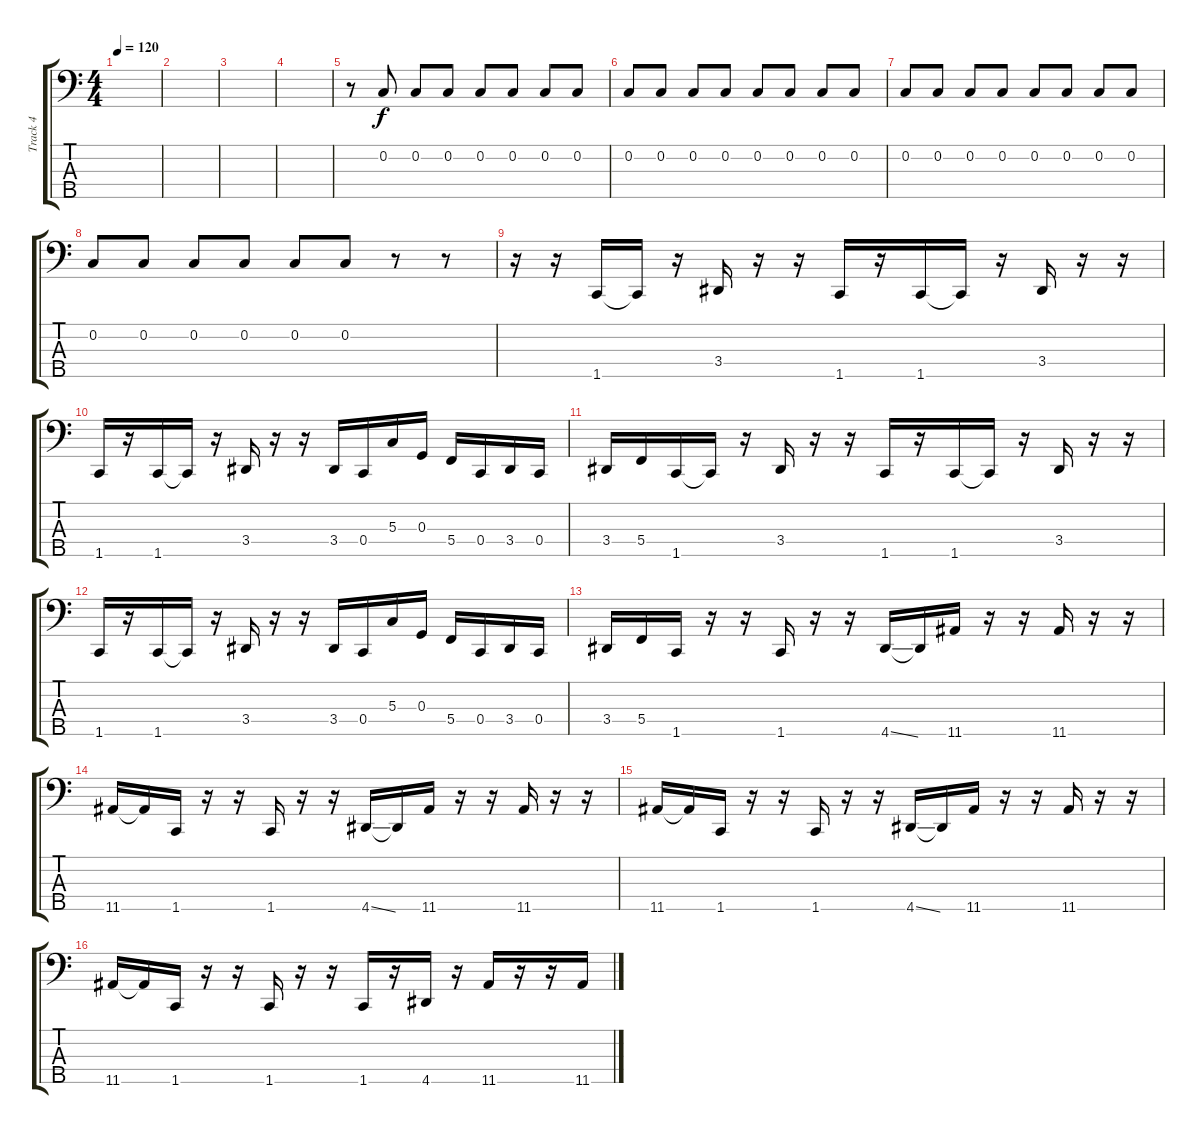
\track ("Track 4" "Track 4") {instrument electricbassfinger}
\staff {score tabs}
\tuning (F2 C2 G1 C1 B0) {hide}
\ts (4 4)
\tempo 120
\clef f4
\ks c
|
|
|
|
r.8 0.2.8{instrument electricbasspick} 0.2.8 0.2.8 0.2.8 0.2.8 0.2.8 0.2.8 |
0.2.8 0.2.8 0.2.8 0.2.8 0.2.8 0.2.8 0.2.8 0.2.8 |
0.2.8 0.2.8 0.2.8 0.2.8 0.2.8 0.2.8 0.2.8 0.2.8 |
0.2.8 0.2.8 0.2.8 0.2.8 0.2.8 0.2.8 r.8 r.8 |
r.16 r.16 1.5.16{instrument electricbassfinger} 1.5{t}.16 r.16 3.4.16 r.16 r.16 1.5.16 r.16 1.5.16 1.5{t}.16 r.16 3.4.16 r.16 r.16 |
1.5.16 r.16 1.5.16 1.5{t}.16 r.16 3.4.16 r.16 r.16 3.4.16 0.4.16 5.3.16 0.3.16 5.4.16 0.4.16 3.4.16 0.4.16 |
3.4.16 5.4.16 1.5.16 1.5{t}.16 r.16 3.4.16 r.16 r.16 1.5.16 r.16 1.5.16 1.5{t}.16 r.16 3.4.16 r.16 r.16 |
1.5.16 r.16 1.5.16 1.5{t}.16 r.16 3.4.16 r.16 r.16 3.4.16 0.4.16 5.3.16 0.3.16 5.4.16 0.4.16 3.4.16 0.4.16 |
3.4.16 5.4.16 1.5.16 r.16 r.16 1.5.16 r.16 r.16 4.5{ss}.16 4.5{t}.16 11.5.16 r.16 r.16 11.5.16 r.16 r.16 |
11.5.16 11.5{t}.16 1.5.16 r.16 r.16 1.5.16 r.16 r.16 4.5{ss}.16 4.5{t}.16 11.5.16 r.16 r.16 11.5.16 r.16 r.16 |
11.5.16 11.5{t}.16 1.5.16 r.16 r.16 1.5.16 r.16 r.16 4.5{ss}.16 4.5{t}.16 11.5.16 r.16 r.16 11.5.16 r.16 r.16 |
11.5.16 11.5{t}.16 1.5.16 r.16 r.16 1.5.16 r.16 r.16 1.5.16 r.16 4.5.16 r.16 11.5.16 r.16 r.16 11.5.16
